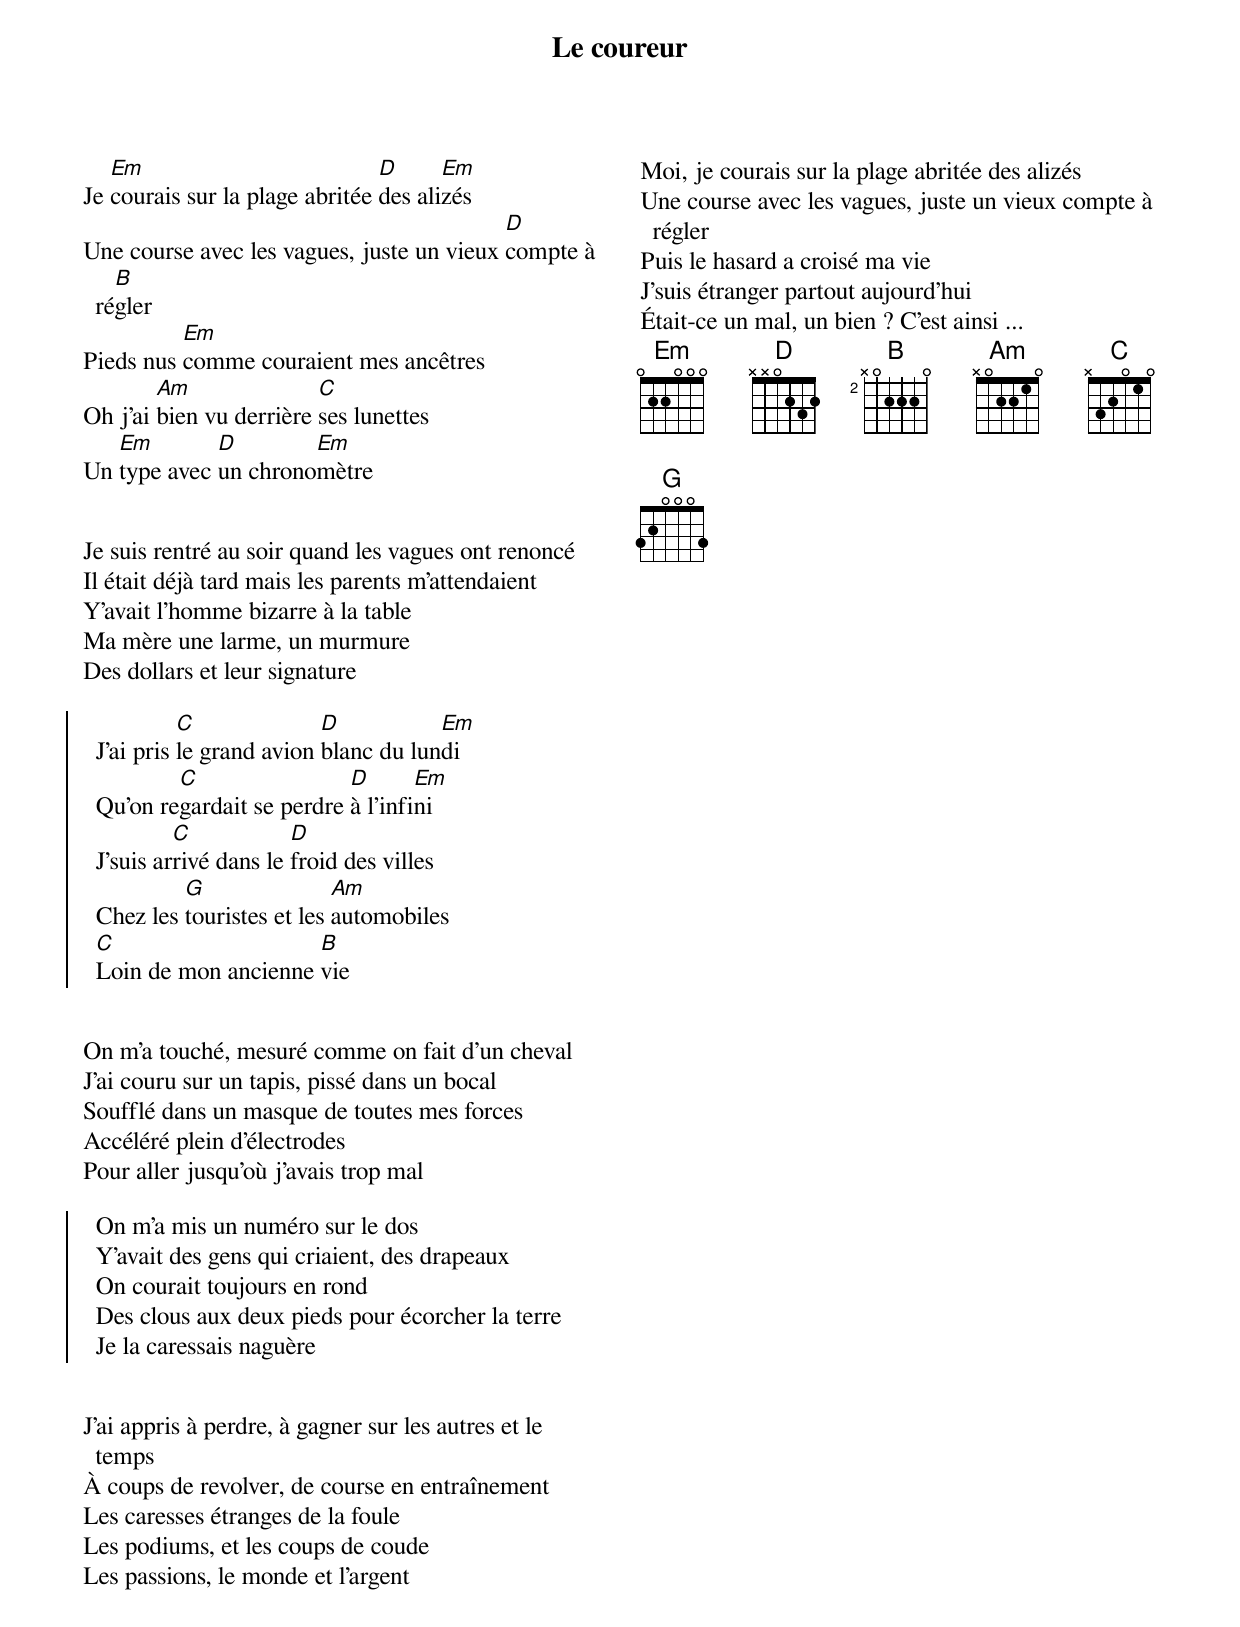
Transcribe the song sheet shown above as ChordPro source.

{title: Le coureur}
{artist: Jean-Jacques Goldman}
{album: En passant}
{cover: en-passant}
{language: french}
{columns: 2}
{define: Em frets 0 2 2 0 0 0}
{define: D frets X X 0 2 3 2}
{define: B base-fret 2 frets X 0 2 2 2 0}
{define: Am frets X 0 2 2 1 0}
{define: C frets X 3 2 0 1 0}
{define: G frets 3 2 0 0 0 3}


Je [Em]courais sur la plage abritée [D]des ali[Em]zés
Une course avec les vagues, juste un vieux [D]compte à ré[B]gler
Pieds nus [Em]comme couraient mes ancêtres
Oh j'ai [Am]bien vu derrière [C]ses lunettes
Un [Em]type avec [D]un chrono[Em]mètre


Je suis rentré au soir quand les vagues ont renoncé
Il était déjà tard mais les parents m'attendaient
Y'avait l'homme bizarre à la table
Ma mère une larme, un murmure
Des dollars et leur signature

{start_of_chorus}
  J'ai pris [C]le grand avion [D]blanc du lun[Em]di
  Qu'on re[C]gardait se perdre [D]à l'infi[Em]ni
  J'suis ar[C]rivé dans le [D]froid des villes
  Chez les [G]touristes et les [Am]automobiles
  [C]Loin de mon ancienne [B]vie
{end_of_chorus}


On m'a touché, mesuré comme on fait d'un cheval
J'ai couru sur un tapis, pissé dans un bocal
Soufflé dans un masque de toutes mes forces
Accéléré plein d'électrodes
Pour aller jusqu'où j'avais trop mal

{start_of_chorus}
  On m'a mis un numéro sur le dos
  Y'avait des gens qui criaient, des drapeaux
  On courait toujours en rond
  Des clous aux deux pieds pour écorcher la terre
  Je la caressais naguère
{end_of_chorus}


J'ai appris à perdre, à gagner sur les autres et le temps
À coups de revolver, de course en entraînement
Les caresses étranges de la foule
Les podiums, et les coups de coude
Les passions, le monde et l'argent


Moi, je courais sur la plage abritée des alizés
Une course avec les vagues, juste un vieux compte à régler
Puis le hasard a croisé ma vie
J'suis étranger partout aujourd'hui
Était-ce un mal, un bien ? C'est ainsi ...
